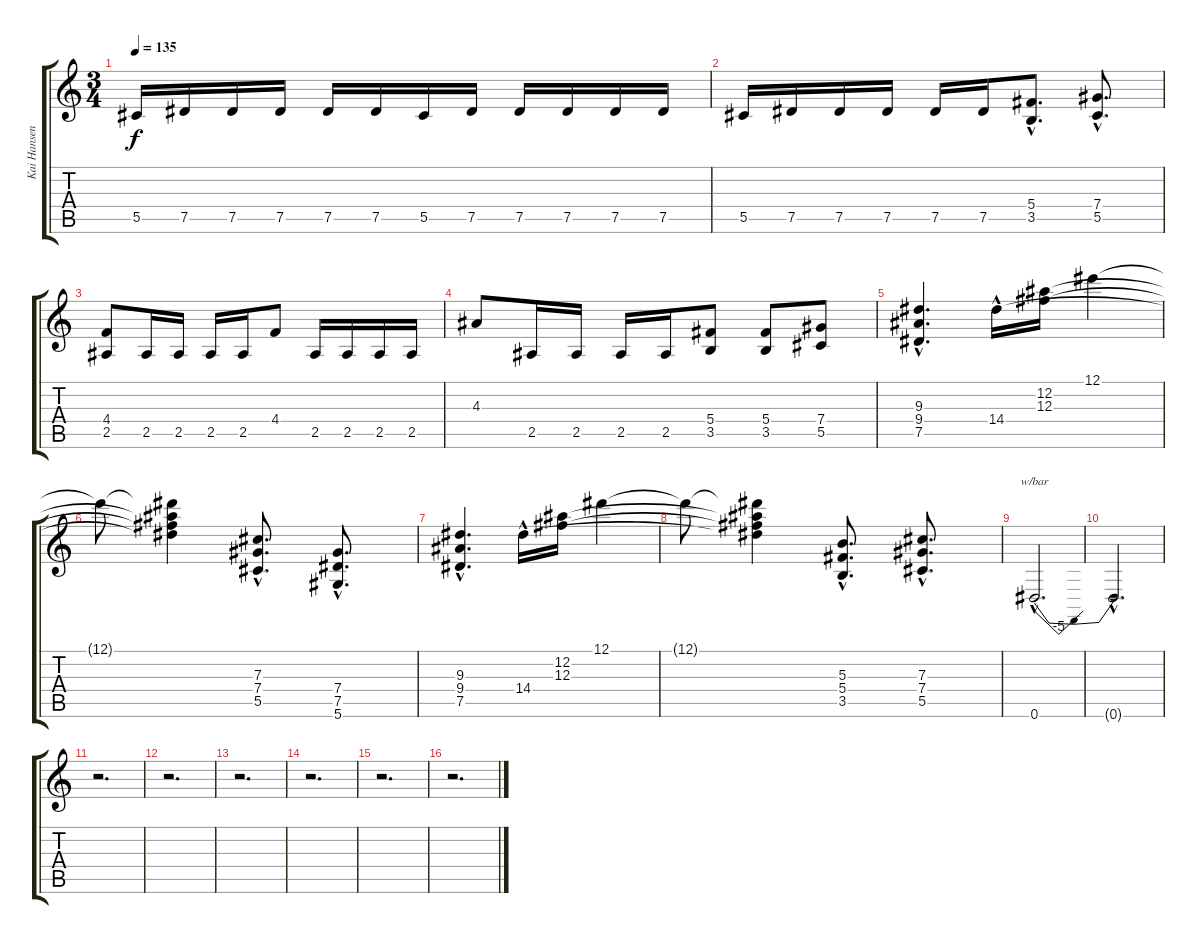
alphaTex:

\track ("Kai Hansen" "Kai Hansen") {instrument overdrivenguitar}
\staff {score tabs}
\tuning (Eb4 Bb3 Gb3 Db3 Ab2 Eb2) {hide}
\ts (3 4)
\tempo 135
\clef g2
\ks c
5.5.16{dy f} 7.5.16 7.5.16 7.5.16 7.5.16 7.5.16 5.5.16 7.5.16 7.5.16 7.5.16 7.5.16 7.5.16 |
5.5.16 7.5.16 7.5.16 7.5.16 7.5.16 7.5.16 (5.4{hac} 3.5{hac}).8{d} (7.4{hac} 5.5{hac}).8{d} |
(4.4 2.5).8 2.5.16 2.5.16 2.5.16 2.5.16 4.4.8 2.5.16 2.5.16 2.5.16 2.5.16 |
4.3.8 2.5.16 2.5.16 2.5.16 2.5.16 (5.4 3.5).8 (5.4 3.5).8 (7.4 5.5).8 |
(9.3{hac} 9.4{hac} 7.5{hac}).4{d} 14.4{hac}.16 (12.2 12.3).16 12.1.4 |
12.1{t}.8 (12.1{t} 12.2{t} 12.3{t} 14.4{t}).4 (7.3{hac} 7.4{hac} 5.5{hac}).8{d} (7.4{hac} 7.5{hac} 5.6{hac}).8{d} |
(9.3{hac} 9.4{hac} 7.5{hac}).4{d} 14.4{hac}.16 (12.2 12.3).16 12.1.4 |
12.1{t}.8 (12.1{t} 12.2{t} 12.3{t} 14.4{t}).4 (5.3{hac} 5.4{hac} 3.5{hac}).8{d} (7.3{hac} 7.4{hac} 5.5{hac}).8{d} |
0.6{hac}.2{d tbe (dip default 0 0 30 -20 60 0)} |
0.6{hac t}.2{d} |
r.2{d} |
r.2{d} |
r.2{d} |
r.2{d} |
r.2{d} |
r.2{d}
